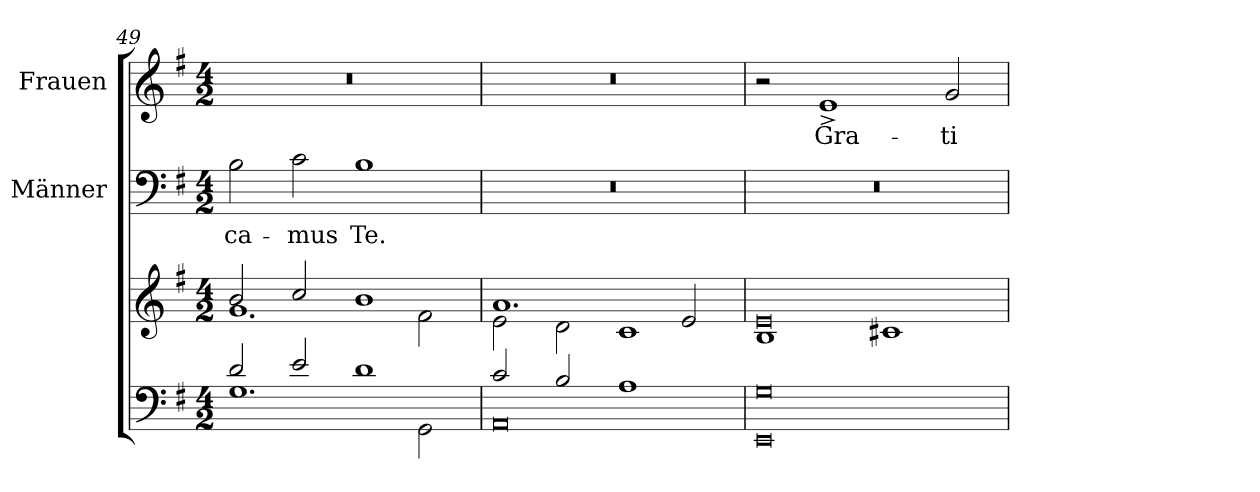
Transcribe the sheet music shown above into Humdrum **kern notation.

**kern	**kern	**kern	**text	**kern	**text
*part3	*part3	*part2	*part2	*part1	*part1
*staff4	*staff3	*staff2	*staff2	*staff1	*staff1
*	*	*I"Männer	*	*I"Frauen	*
*clefF4	*clefG2	*clefF4	*	*clefG2	*
*k[f#]	*k[f#]	*k[f#]	*	*k[f#]	*
*G:	*G:	*G:	*	*G:	*
*M4/2	*M4/2	*M4/2	*	*M4/2	*
=49	=49	=49	=49	=49	=49
*^	*^	*	*	*	*
!	!	!	!	!	!LO:LY:b	!	!
2d/	1.G	2b/	1.g	2B\	-ca-	0r	.
!	!	!	!	!	!LO:LY:b	!	!
2e/	.	2cc/	.	2c\	-mus	.	.
!	!	!	!	!	!LO:LY:b	!	!
1d	.	1b	.	1B	Te.	.	.
.	2GG\	.	2f#\	.	.	.	.
=50	=50	=50	=50	=50	=50	=50	=50
2c/	0AA	1.a	2e\	0r	.	0r	.
2B/	.	.	2d\	.	.	.	.
1A	.	.	1c	.	.	.	.
.	.	2e/	.	.	.	.	.
=51	=51	=51	=51	=51	=51	=51	=51
0G	0EE	0e	1B	0r	.	2r	.
!	!	!	!	!	!	!	!LO:LY:b
.	.	.	.	.	.	1e^>	Gra-
.	.	.	1c#X	.	.	.	.
!	!	!	!	!	!	!	!LO:LY:b
.	.	.	.	.	.	2g/	-ti-
*v	*v	*	*	*	*	*	*
*	*v	*v	*	*	*	*
=	=	=	=	=	=
*-	*-	*-	*-	*-	*-
